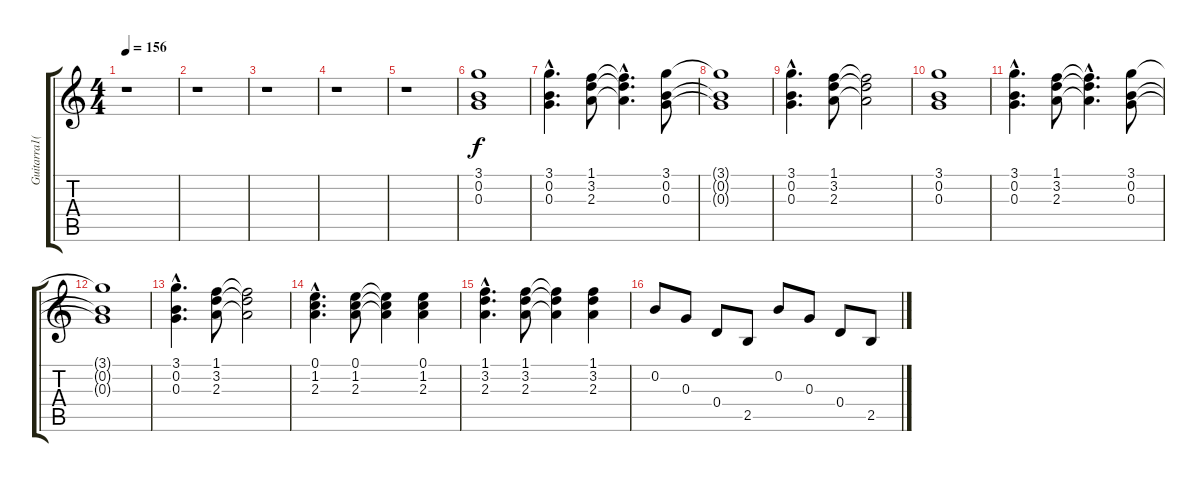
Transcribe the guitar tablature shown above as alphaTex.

\track ("Guitarra1(Robe)" "Guitarra1(") {instrument electricguitarclean}
\staff {score tabs}
\tuning (E4 B3 G3 D3 A2 E2) {hide}
\ts (4 4)
\tempo 156
\clef g2
\ks c
r.1{dy f} |
r.1 |
r.1 |
r.1 |
r.1 |
(3.1 0.2 0.3).1 |
(3.1{hac} 0.2{hac} 0.3{hac}).4{d} (1.1 3.2 2.3).8 (1.1{hac t} 3.2{hac t} 2.3{hac t}).4{d} (3.1 0.2 0.3).8 |
(3.1{t} 0.2{t} 0.3{t}).1 |
(3.1{hac} 0.2{hac} 0.3{hac}).4{d} (1.1 3.2 2.3).8 (1.1{t} 3.2{t} 2.3{t}).2 |
(3.1 0.2 0.3).1 |
(3.1{hac} 0.2{hac} 0.3{hac}).4{d} (1.1 3.2 2.3).8 (1.1{hac t} 3.2{hac t} 2.3{hac t}).4{d} (3.1 0.2 0.3).8 |
(3.1{t} 0.2{t} 0.3{t}).1 |
(3.1{hac} 0.2{hac} 0.3{hac}).4{d} (1.1 3.2 2.3).8 (1.1{t} 3.2{t} 2.3{t}).2 |
(0.1{hac} 1.2{hac} 2.3{hac}).4{d} (0.1 1.2 2.3).8 (0.1{t} 1.2{t} 2.3{t}).4 (0.1 1.2 2.3).4 |
(1.1{hac} 3.2{hac} 2.3{hac}).4{d} (1.1 3.2 2.3).8 (1.1{t} 3.2{t} 2.3{t}).4 (1.1 3.2 2.3).4 |
0.2.8 0.3.8 0.4.8 2.5.8 0.2.8 0.3.8 0.4.8 2.5.8
